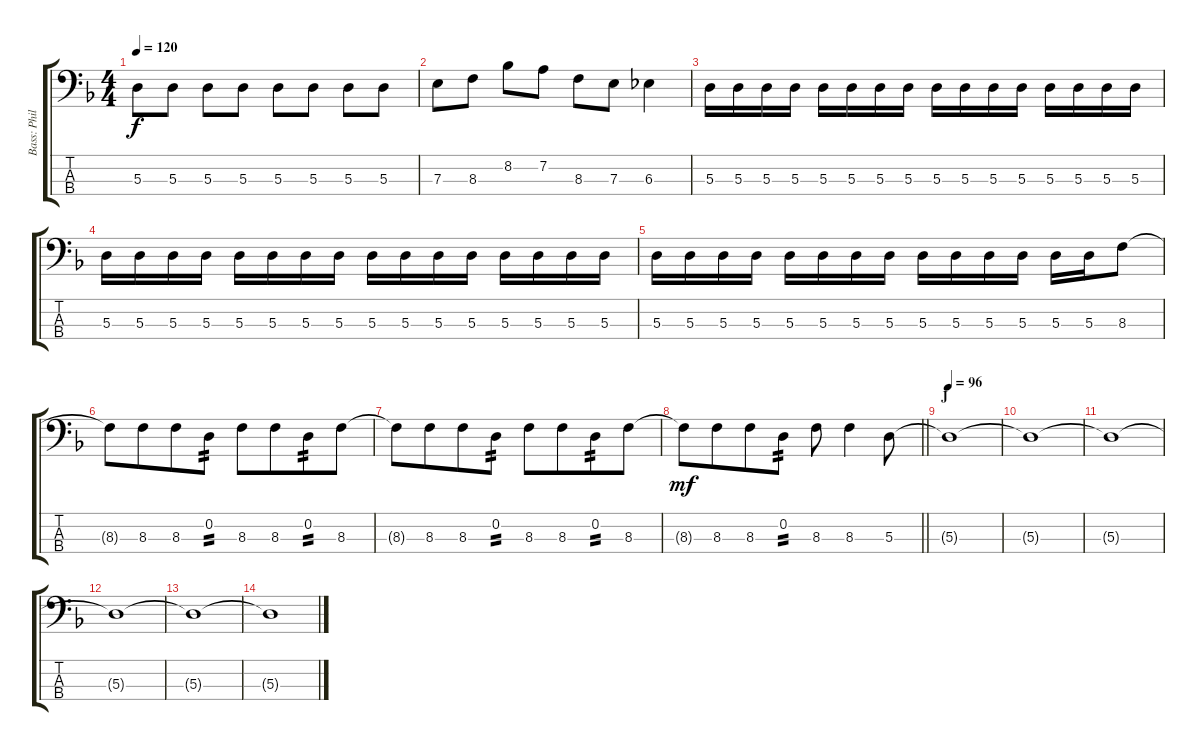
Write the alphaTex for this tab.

\track ("Bass: Philip" "Bass: Phil") {instrument electricbassfinger}
\staff {score tabs}
\tuning (G2 D2 A1 D1) {hide}
\ts (4 4)
\tempo 120
\clef f4
\ks f
5.3.8{dy f} 5.3.8 5.3.8 5.3.8 5.3.8 5.3.8 5.3.8 5.3.8 |
7.3.8 8.3.8 8.2.8 7.2.8 8.3.8 7.3.8 6.3.4 |
5.3.16 5.3.16 5.3.16 5.3.16 5.3.16 5.3.16 5.3.16 5.3.16 5.3.16 5.3.16 5.3.16 5.3.16 5.3.16 5.3.16 5.3.16 5.3.16 |
5.3.16 5.3.16 5.3.16 5.3.16 5.3.16 5.3.16 5.3.16 5.3.16 5.3.16 5.3.16 5.3.16 5.3.16 5.3.16 5.3.16 5.3.16 5.3.16 |
5.3.16 5.3.16 5.3.16 5.3.16 5.3.16 5.3.16 5.3.16 5.3.16 5.3.16 5.3.16 5.3.16 5.3.16 5.3.16 5.3.16 8.3.8 |
8.3{t}.8 8.3.8{beam merge} 8.3.8{beam merge} 0.2.8{tp 2} 8.3.8 8.3.8{beam merge} 0.2.8{tp 2} 8.3.8 |
8.3{t}.8 8.3.8{beam merge} 8.3.8{beam merge} 0.2.8{tp 2} 8.3.8 8.3.8{beam merge} 0.2.8{tp 2} 8.3.8 |
\barLineRight lightlight
8.3{t}.8{dy mf} 8.3.8{beam merge} 8.3.8 0.2.8{tp 2} 8.3.8 8.3.4 5.3.8 |
\section ("" "J")
\tempo 96
5.3{t}.1 |
5.3{t}.1 |
5.3{t}.1 |
5.3{t}.1 |
5.3{t}.1 |
5.3{t}.1
